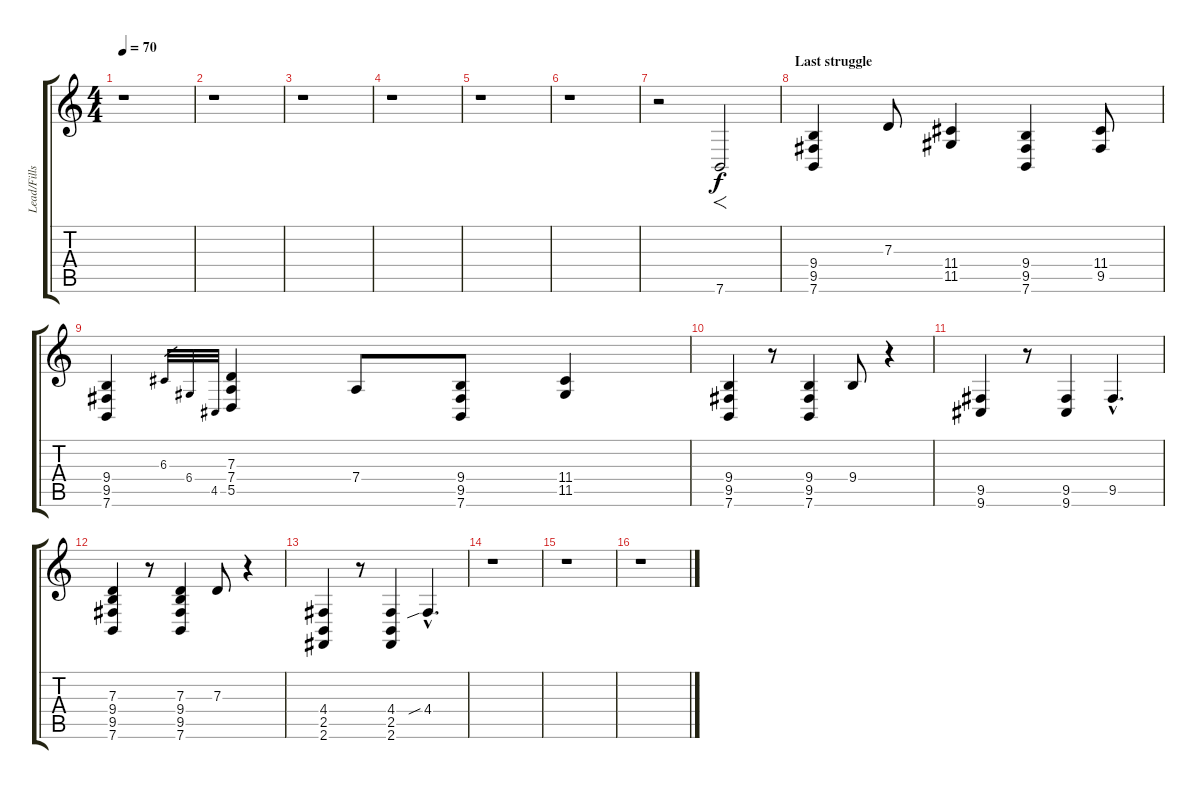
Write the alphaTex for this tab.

\track ("Lead/Fills" "Lead/Fills") {instrument lead2sawtooth}
\staff {score tabs}
\tuning (E4 B3 G3 D3 A2 E2) {hide}
\ts (4 4)
\tempo 70
\clef g2
\ks c
r.1{dy f} |
r.1 |
r.1 |
r.1 |
r.1 |
r.1 |
r.2 7.6.2{f} |
\section ("" "Last struggle")
(9.4 9.5 7.6).4 7.3.8 (11.4 11.5).4 (9.4 9.5 7.6).4 (11.4 9.5).8 |
(9.4 9.5 7.6).4 6.3.32{gr} 6.4.32{gr} 4.5.32{gr} (7.3 7.4 5.5).4 7.4.8 (9.4 9.5 7.6).8 (11.4 11.5).4 |
(9.4 9.5 7.6).4 r.8 (9.4 9.5 7.6).4 9.4.8 r.4 |
(9.5 9.6).4 r.8 (9.5 9.6).4 9.5{hac}.4{d} |
(7.3 9.4 9.5 7.6).4 r.8 (7.3 9.4 9.5 7.6).4 7.3.8 r.4 |
(4.4 2.5 2.6).4 r.8 (4.4 2.5 2.6).4 4.4{sib hac}.4{d} |
r.1 |
r.1 |
r.1
